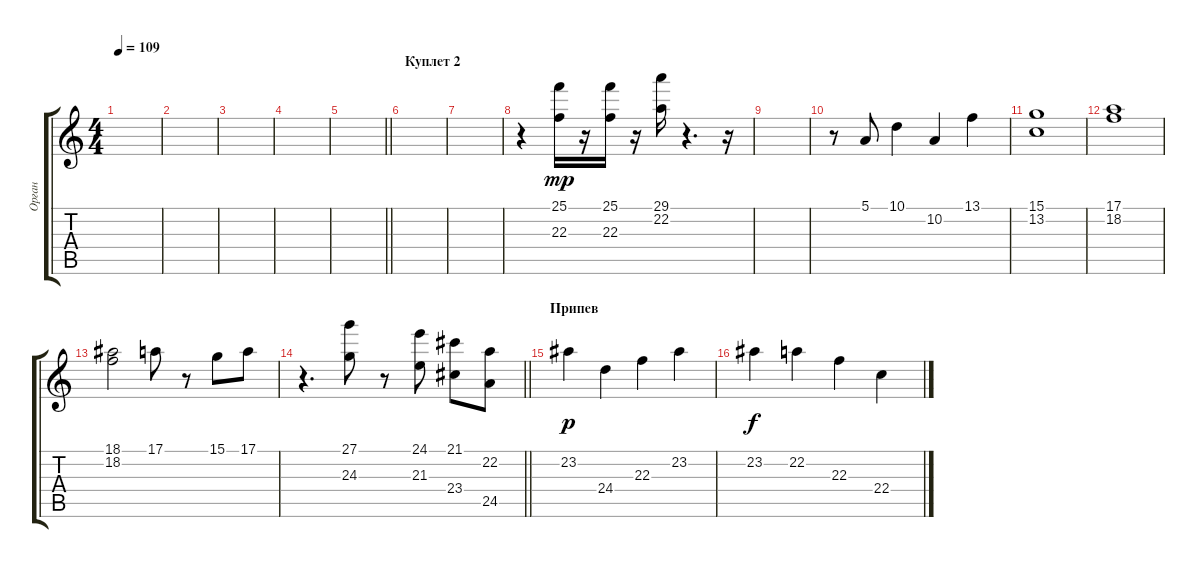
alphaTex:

\track ("Орган" "Орган") {instrument percussiveorgan}
\staff {score tabs}
\tuning (E4 B3 G3 D3 A2 E2) {hide}
\ts (4 4)
\tempo 109
\clef g2
\ks c
|
|
|
|
\barLineRight lightlight
|
\section ("" "Куплет 2 ")
|
|
r.4 (25.1 22.3).16{dy mp} r.16 (25.1 22.3).16 r.16 (29.1 22.2).16 r.4{d} r.16 |
|
r.8 5.1.8 10.1.4 10.2.4 13.1.4 |
(15.1 13.2).1 |
(17.1 18.2).1 |
(18.1 18.2).2 17.1.8 r.8 15.1.8 17.1.8 |
\barLineRight lightlight
r.4{d} (27.1 24.3).8 r.8 (24.1 21.3).8 (21.1 23.4).8 (22.2 24.5).8 |
\section ("" "Припев")
23.2.4{dy p} 24.4.4 22.3.4 23.2.4 |
23.2.4{dy f} 22.2.4 22.3.4 22.4.4
